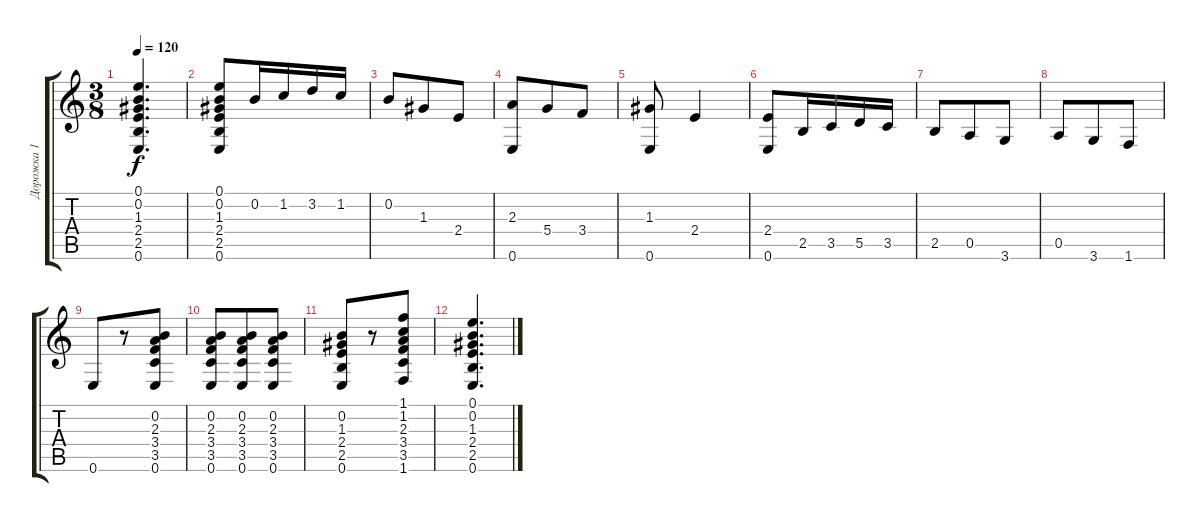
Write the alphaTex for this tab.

\track ("Дорожка 1" "Дорожка 1") {instrument acousticguitarnylon}
\staff {score tabs}
\tuning (E4 B3 G3 D3 A2 E2) {hide}
\ts (3 8)
\tempo 120
\clef g2
\ks c
(0.1 0.2 1.3 2.4 2.5 0.6).4{d dy f} |
(0.1 0.2 1.3 2.4 2.5 0.6).8 0.2.16 1.2.16 3.2.16 1.2.16 |
0.2.8 1.3.8 2.4.8 |
(2.3 0.6).8 5.4.8 3.4.8 |
(1.3 0.6).8 2.4.4 |
(2.4 0.6).8 2.5.16 3.5.16 5.5.16 3.5.16 |
2.5.8 0.5.8 3.6.8 |
0.5.8 3.6.8 1.6.8 |
0.6.8 r.8 (0.2 2.3 3.4 3.5 0.6).8 |
(0.2 2.3 3.4 3.5 0.6).8 (0.2 2.3 3.4 3.5 0.6).8 (0.2 2.3 3.4 3.5 0.6).8 |
(0.2 1.3 2.4 2.5 0.6).8 r.8 (1.1 1.2 2.3 3.4 3.5 1.6).8 |
(0.1 0.2 1.3 2.4 2.5 0.6).4{d}
